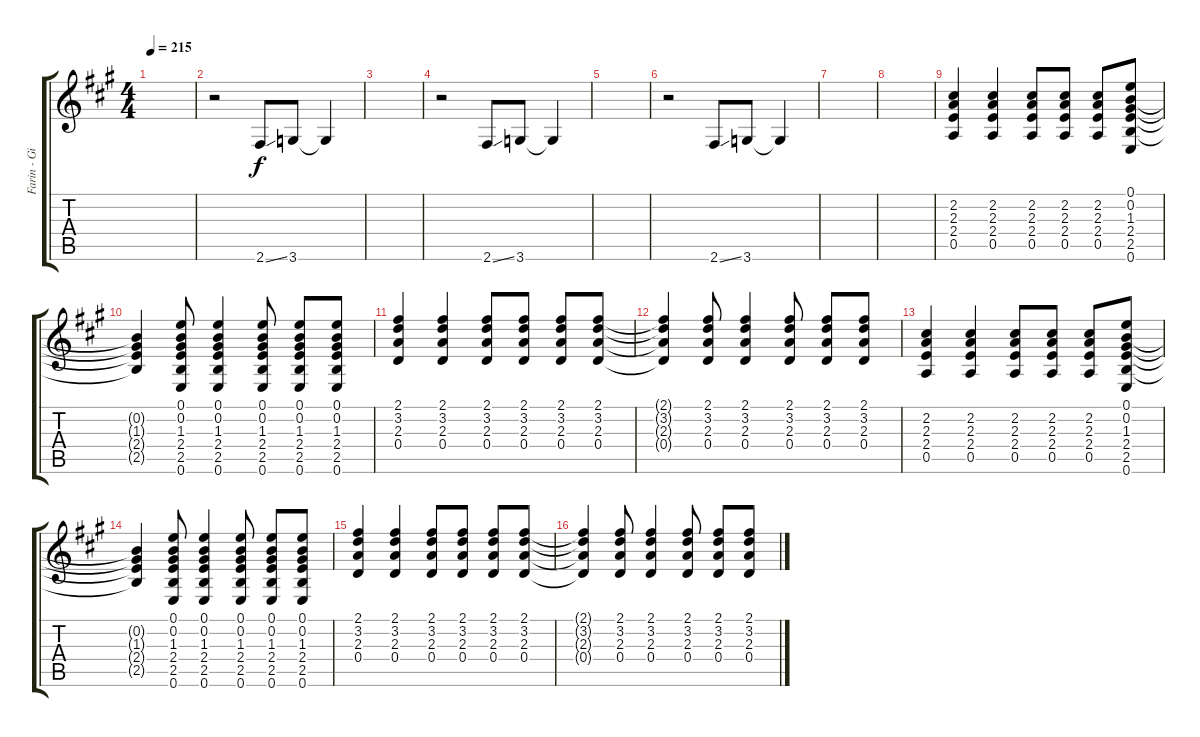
\track ("Farin - Gitarre (Verzerrt) 2" "Farin - Gi") {instrument overdrivenguitar}
\staff {score tabs}
\tuning (E4 B3 G3 D3 A2 E2) {hide}
\ts (4 4)
\tempo 215
\clef g2
\ks a
|
r.2 2.6{ss}.8 3.6.8 3.6{t}.4 |
|
r.2 2.6{ss}.8 3.6.8 3.6{t}.4 |
|
r.2 2.6{ss}.8 3.6.8 3.6{t}.4 |
|
|
(2.2 2.3 2.4 0.5).4 (2.2 2.3 2.4 0.5).4 (2.2 2.3 2.4 0.5).8 (2.2 2.3 2.4 0.5).8 (2.2 2.3 2.4 0.5).8 (0.1 0.2 1.3 2.4 2.5 0.6).8 |
(0.2{t} 1.3{t} 2.4{t} 2.5{t}).4 (0.1 0.2 1.3 2.4 2.5 0.6).8 (0.1 0.2 1.3 2.4 2.5 0.6).4 (0.1 0.2 1.3 2.4 2.5 0.6).8 (0.1 0.2 1.3 2.4 2.5 0.6).8 (0.1 0.2 1.3 2.4 2.5 0.6).8 |
(2.1 3.2 2.3 0.4).4 (2.1 3.2 2.3 0.4).4 (2.1 3.2 2.3 0.4).8 (2.1 3.2 2.3 0.4).8 (2.1 3.2 2.3 0.4).8 (2.1 3.2 2.3 0.4).8 |
(2.1{t} 3.2{t} 2.3{t} 0.4{t}).4 (2.1 3.2 2.3 0.4).8 (2.1 3.2 2.3 0.4).4 (2.1 3.2 2.3 0.4).8 (2.1 3.2 2.3 0.4).8 (2.1 3.2 2.3 0.4).8 |
(2.2 2.3 2.4 0.5).4 (2.2 2.3 2.4 0.5).4 (2.2 2.3 2.4 0.5).8 (2.2 2.3 2.4 0.5).8 (2.2 2.3 2.4 0.5).8 (0.1 0.2 1.3 2.4 2.5 0.6).8 |
(0.2{t} 1.3{t} 2.4{t} 2.5{t}).4 (0.1 0.2 1.3 2.4 2.5 0.6).8 (0.1 0.2 1.3 2.4 2.5 0.6).4 (0.1 0.2 1.3 2.4 2.5 0.6).8 (0.1 0.2 1.3 2.4 2.5 0.6).8 (0.1 0.2 1.3 2.4 2.5 0.6).8 |
(2.1 3.2 2.3 0.4).4 (2.1 3.2 2.3 0.4).4 (2.1 3.2 2.3 0.4).8 (2.1 3.2 2.3 0.4).8 (2.1 3.2 2.3 0.4).8 (2.1 3.2 2.3 0.4).8 |
(2.1{t} 3.2{t} 2.3{t} 0.4{t}).4 (2.1 3.2 2.3 0.4).8 (2.1 3.2 2.3 0.4).4 (2.1 3.2 2.3 0.4).8 (2.1 3.2 2.3 0.4).8 (2.1 3.2 2.3 0.4).8
